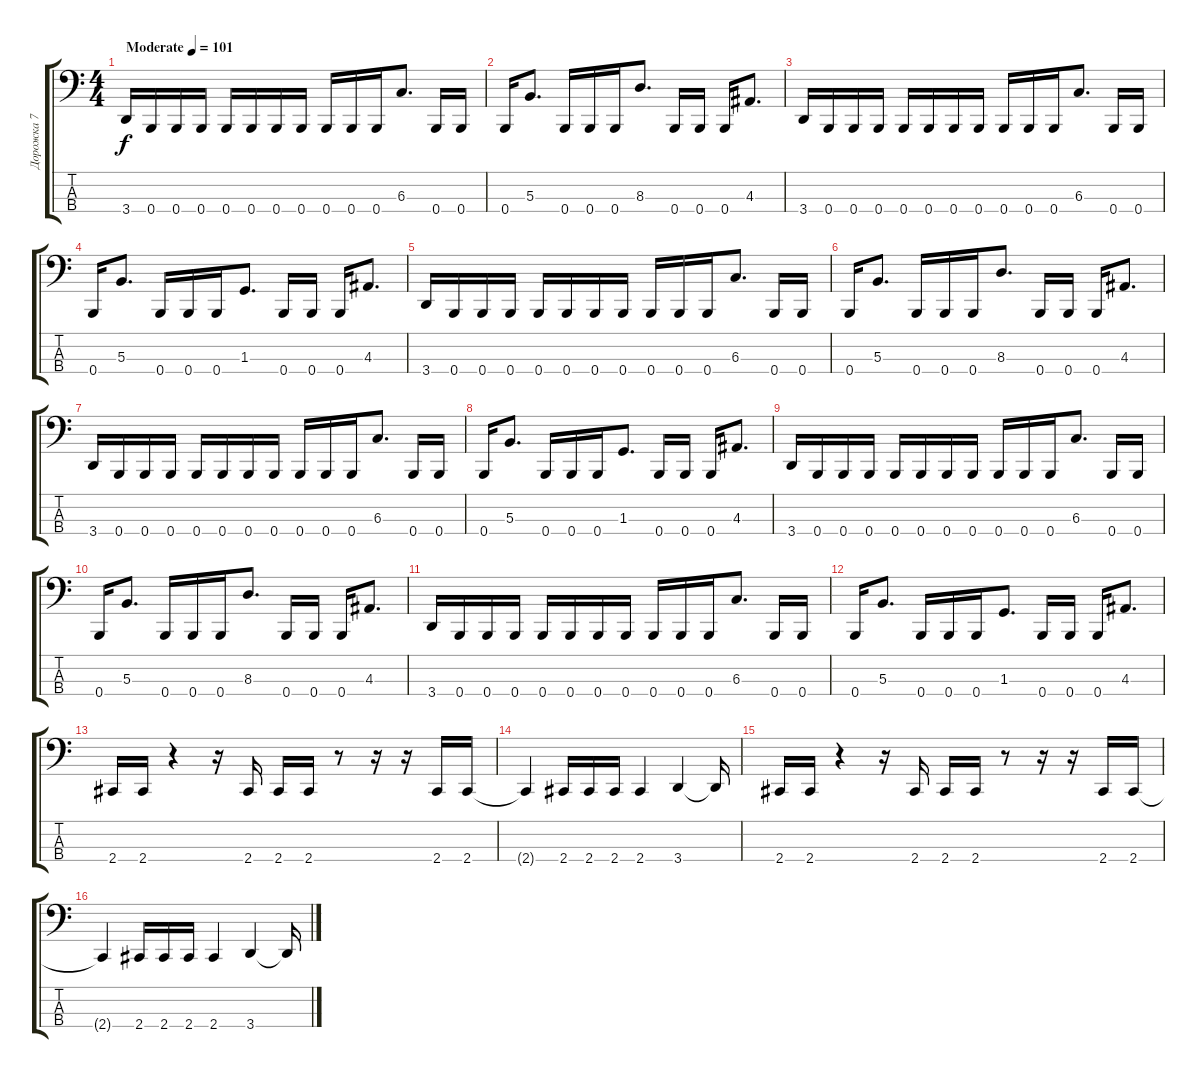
\track ("Дорожка 7" "Дорожка 7") {instrument electricbasspick}
\staff {score tabs}
\tuning (E2 B1 Gb1 B0) {hide}
\ts (4 4)
\tempo (101 "Moderate")
\clef f4
\ks c
3.4.16{dy f instrument electricbasspick} 0.4.16 0.4.16 0.4.16 0.4.16 0.4.16 0.4.16 0.4.16 0.4.16 0.4.16 0.4.16 6.3.8{d} 0.4.16 0.4.16 |
0.4.16 5.3.8{d} 0.4.16 0.4.16 0.4.16 8.3.8{d} 0.4.16 0.4.16 0.4.16 4.3.8{d} |
3.4.16 0.4.16 0.4.16 0.4.16 0.4.16 0.4.16 0.4.16 0.4.16 0.4.16 0.4.16 0.4.16 6.3.8{d} 0.4.16 0.4.16 |
0.4.16 5.3.8{d} 0.4.16 0.4.16 0.4.16 1.3.8{d} 0.4.16 0.4.16 0.4.16 4.3.8{d} |
3.4.16 0.4.16 0.4.16 0.4.16 0.4.16 0.4.16 0.4.16 0.4.16 0.4.16 0.4.16 0.4.16 6.3.8{d} 0.4.16 0.4.16 |
0.4.16 5.3.8{d} 0.4.16 0.4.16 0.4.16 8.3.8{d} 0.4.16 0.4.16 0.4.16 4.3.8{d} |
3.4.16 0.4.16 0.4.16 0.4.16 0.4.16 0.4.16 0.4.16 0.4.16 0.4.16 0.4.16 0.4.16 6.3.8{d} 0.4.16 0.4.16 |
0.4.16 5.3.8{d} 0.4.16 0.4.16 0.4.16 1.3.8{d} 0.4.16 0.4.16 0.4.16 4.3.8{d} |
3.4.16 0.4.16 0.4.16 0.4.16 0.4.16 0.4.16 0.4.16 0.4.16 0.4.16 0.4.16 0.4.16 6.3.8{d} 0.4.16 0.4.16 |
0.4.16 5.3.8{d} 0.4.16 0.4.16 0.4.16 8.3.8{d} 0.4.16 0.4.16 0.4.16 4.3.8{d} |
3.4.16 0.4.16 0.4.16 0.4.16 0.4.16 0.4.16 0.4.16 0.4.16 0.4.16 0.4.16 0.4.16 6.3.8{d} 0.4.16 0.4.16 |
0.4.16 5.3.8{d} 0.4.16 0.4.16 0.4.16 1.3.8{d} 0.4.16 0.4.16 0.4.16 4.3.8{d} |
2.4.16 2.4.16 r.4 r.16 2.4.16 2.4.16 2.4.16 r.8 r.16 r.16 2.4.16 2.4.16 |
2.4{t}.4 2.4.16 2.4.16 2.4.16 2.4.4 3.4.4 3.4{t}.16 |
2.4.16 2.4.16 r.4 r.16 2.4.16 2.4.16 2.4.16 r.8 r.16 r.16 2.4.16 2.4.16 |
2.4{t}.4 2.4.16 2.4.16 2.4.16 2.4.4 3.4.4 3.4{t}.16
